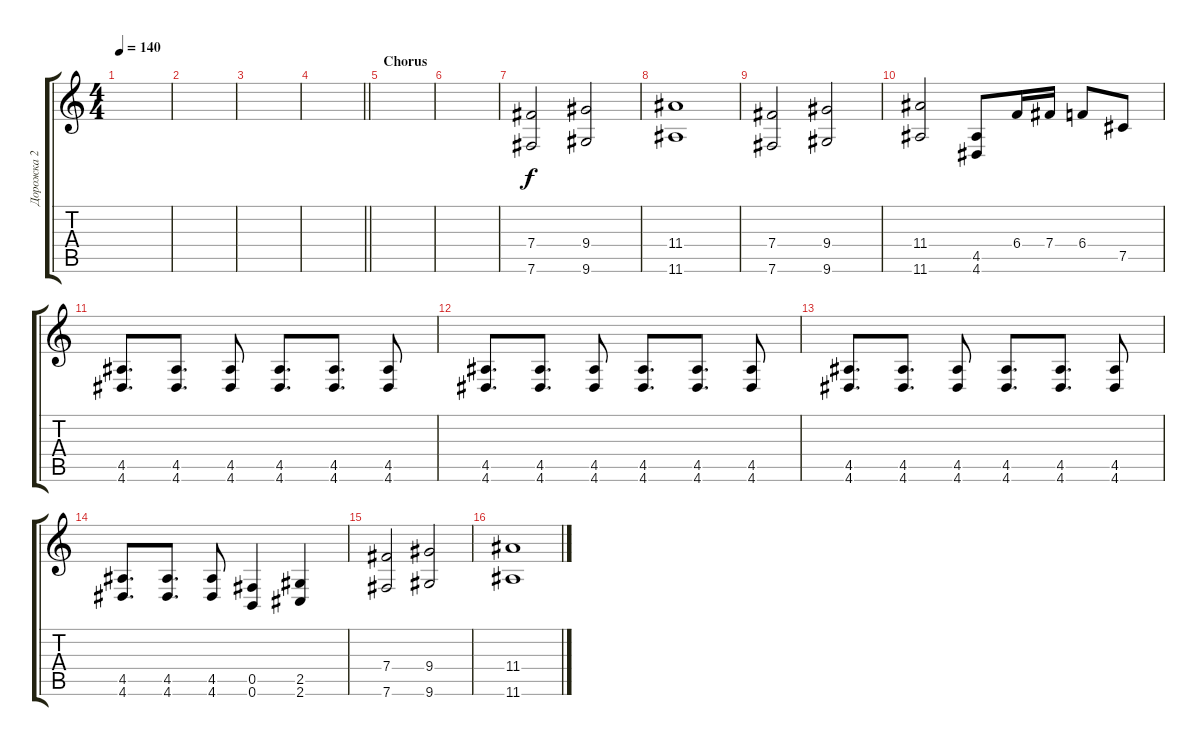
\track ("Дорожка 2" "Дорожка 2") {instrument overdrivenguitar}
\staff {score tabs}
\tuning (Db4 Ab3 E3 B2 Gb2 B1) {hide}
\ts (4 4)
\tempo 140
\clef g2
\ks c
|
|
|
\barLineRight lightlight
|
\section ("" "Chorus")
|
|
(7.4 7.6).2 (9.4 9.6).2 |
(11.4 11.6).1 |
(7.4 7.6).2 (9.4 9.6).2 |
(11.4 11.6).2 (4.5 4.6).8 6.4.16 7.4.16 6.4.8 7.5.8 |
(4.5 4.6).8{d} (4.5 4.6).8{d} (4.5 4.6).8 (4.5 4.6).8{d} (4.5 4.6).8{d} (4.5 4.6).8 |
(4.5 4.6).8{d} (4.5 4.6).8{d} (4.5 4.6).8 (4.5 4.6).8{d} (4.5 4.6).8{d} (4.5 4.6).8 |
(4.5 4.6).8{d} (4.5 4.6).8{d} (4.5 4.6).8 (4.5 4.6).8{d} (4.5 4.6).8{d} (4.5 4.6).8 |
(4.5 4.6).8{d} (4.5 4.6).8{d} (4.5 4.6).8 (0.5 0.6).4 (2.5 2.6).4 |
(7.4 7.6).2 (9.4 9.6).2 |
(11.4 11.6).1
